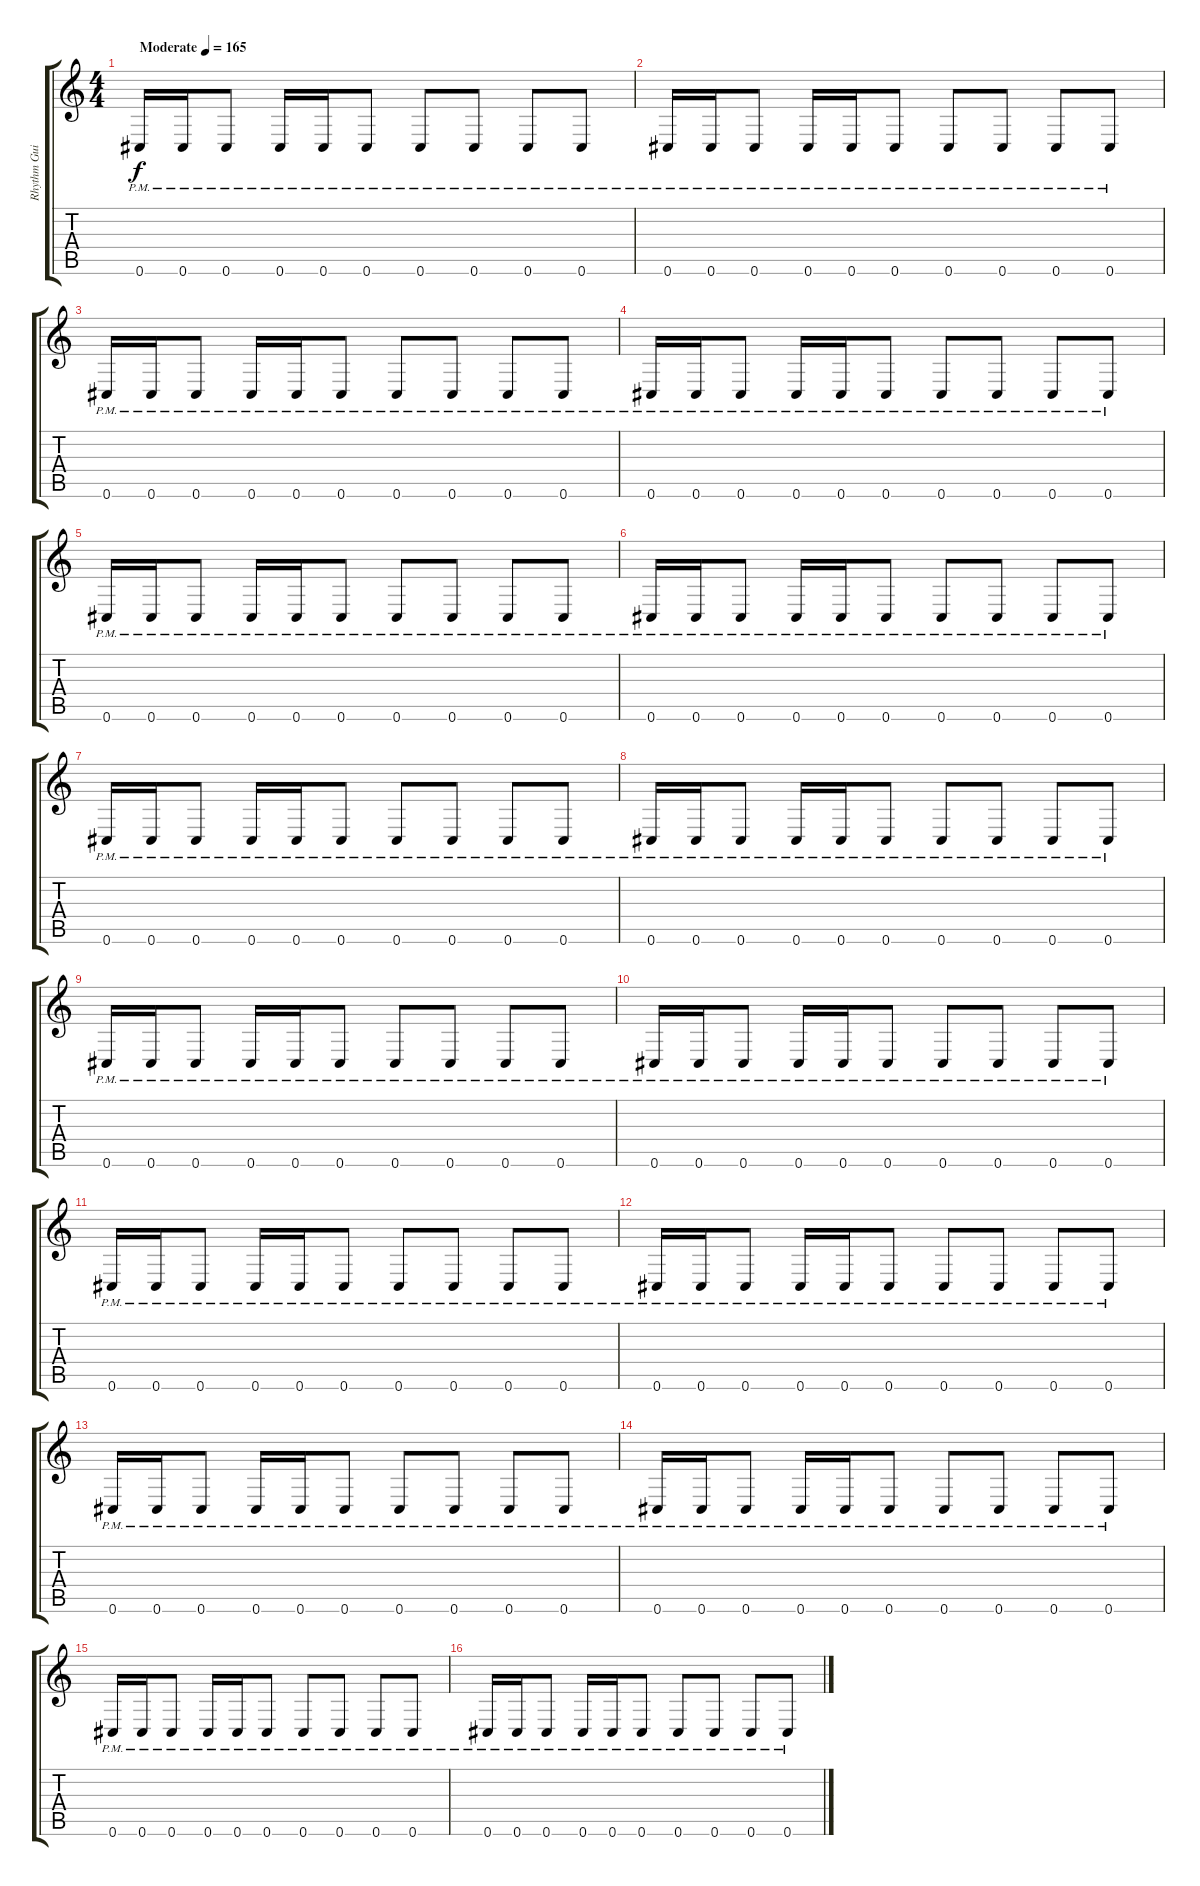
\track ("Rhythm Guitar" "Rhythm Gui") {instrument distortionguitar}
\staff {score tabs}
\tuning (Eb4 Bb3 Gb3 Db3 Ab2 Db2) {hide}
\ts (4 4)
\tempo (165 "Moderate")
\clef g2
\ks c
0.6{pm}.16{dy f instrument distortionguitar} 0.6{pm}.16 0.6{pm}.8 0.6{pm}.16 0.6{pm}.16 0.6{pm}.8 0.6{pm}.8 0.6{pm}.8 0.6{pm}.8 0.6{pm}.8 |
0.6{pm}.16 0.6{pm}.16 0.6{pm}.8 0.6{pm}.16 0.6{pm}.16 0.6{pm}.8 0.6{pm}.8 0.6{pm}.8 0.6{pm}.8 0.6{pm}.8 |
0.6{pm}.16 0.6{pm}.16 0.6{pm}.8 0.6{pm}.16 0.6{pm}.16 0.6{pm}.8 0.6{pm}.8 0.6{pm}.8 0.6{pm}.8 0.6{pm}.8 |
0.6{pm}.16 0.6{pm}.16 0.6{pm}.8 0.6{pm}.16 0.6{pm}.16 0.6{pm}.8 0.6{pm}.8 0.6{pm}.8 0.6{pm}.8 0.6{pm}.8 |
0.6{pm}.16 0.6{pm}.16 0.6{pm}.8 0.6{pm}.16 0.6{pm}.16 0.6{pm}.8 0.6{pm}.8 0.6{pm}.8 0.6{pm}.8 0.6{pm}.8 |
0.6{pm}.16 0.6{pm}.16 0.6{pm}.8 0.6{pm}.16 0.6{pm}.16 0.6{pm}.8 0.6{pm}.8 0.6{pm}.8 0.6{pm}.8 0.6{pm}.8 |
0.6{pm}.16 0.6{pm}.16 0.6{pm}.8 0.6{pm}.16 0.6{pm}.16 0.6{pm}.8 0.6{pm}.8 0.6{pm}.8 0.6{pm}.8 0.6{pm}.8 |
0.6{pm}.16 0.6{pm}.16 0.6{pm}.8 0.6{pm}.16 0.6{pm}.16 0.6{pm}.8 0.6{pm}.8 0.6{pm}.8 0.6{pm}.8 0.6{pm}.8 |
0.6{pm}.16 0.6{pm}.16 0.6{pm}.8 0.6{pm}.16 0.6{pm}.16 0.6{pm}.8 0.6{pm}.8 0.6{pm}.8 0.6{pm}.8 0.6{pm}.8 |
0.6{pm}.16 0.6{pm}.16 0.6{pm}.8 0.6{pm}.16 0.6{pm}.16 0.6{pm}.8 0.6{pm}.8 0.6{pm}.8 0.6{pm}.8 0.6{pm}.8 |
0.6{pm}.16 0.6{pm}.16 0.6{pm}.8 0.6{pm}.16 0.6{pm}.16 0.6{pm}.8 0.6{pm}.8 0.6{pm}.8 0.6{pm}.8 0.6{pm}.8 |
0.6{pm}.16 0.6{pm}.16 0.6{pm}.8 0.6{pm}.16 0.6{pm}.16 0.6{pm}.8 0.6{pm}.8 0.6{pm}.8 0.6{pm}.8 0.6{pm}.8 |
0.6{pm}.16 0.6{pm}.16 0.6{pm}.8 0.6{pm}.16 0.6{pm}.16 0.6{pm}.8 0.6{pm}.8 0.6{pm}.8 0.6{pm}.8 0.6{pm}.8 |
0.6{pm}.16 0.6{pm}.16 0.6{pm}.8 0.6{pm}.16 0.6{pm}.16 0.6{pm}.8 0.6{pm}.8 0.6{pm}.8 0.6{pm}.8 0.6{pm}.8 |
0.6{pm}.16 0.6{pm}.16 0.6{pm}.8 0.6{pm}.16 0.6{pm}.16 0.6{pm}.8 0.6{pm}.8 0.6{pm}.8 0.6{pm}.8 0.6{pm}.8 |
0.6{pm}.16 0.6{pm}.16 0.6{pm}.8 0.6{pm}.16 0.6{pm}.16 0.6{pm}.8 0.6{pm}.8 0.6{pm}.8 0.6{pm}.8 0.6{pm}.8
